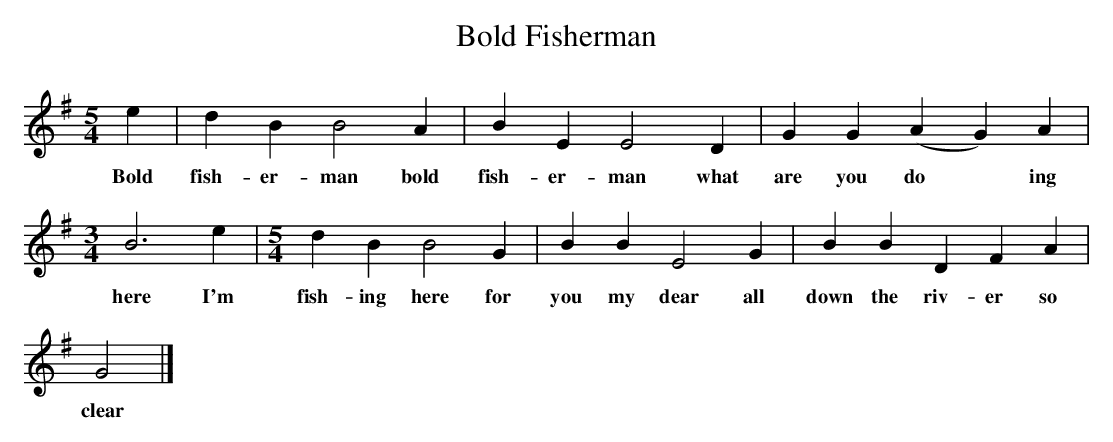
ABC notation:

X:1
T:Bold Fisherman
M:5/4
K:Emin
e2|d2B2B4A2|B2E2E4D2|G2G2(A2G2)A2|
w:Bold fish-er- man bold fish-er-man what are you do*ing
[M:3/4]B6e2|[M:5/4]d2B2B4G2|B2B2E4G2|B2B2D2F2A2|
w:here I'm fish-ing here for you my dear all down the riv-er so
G4|]
w:clear
